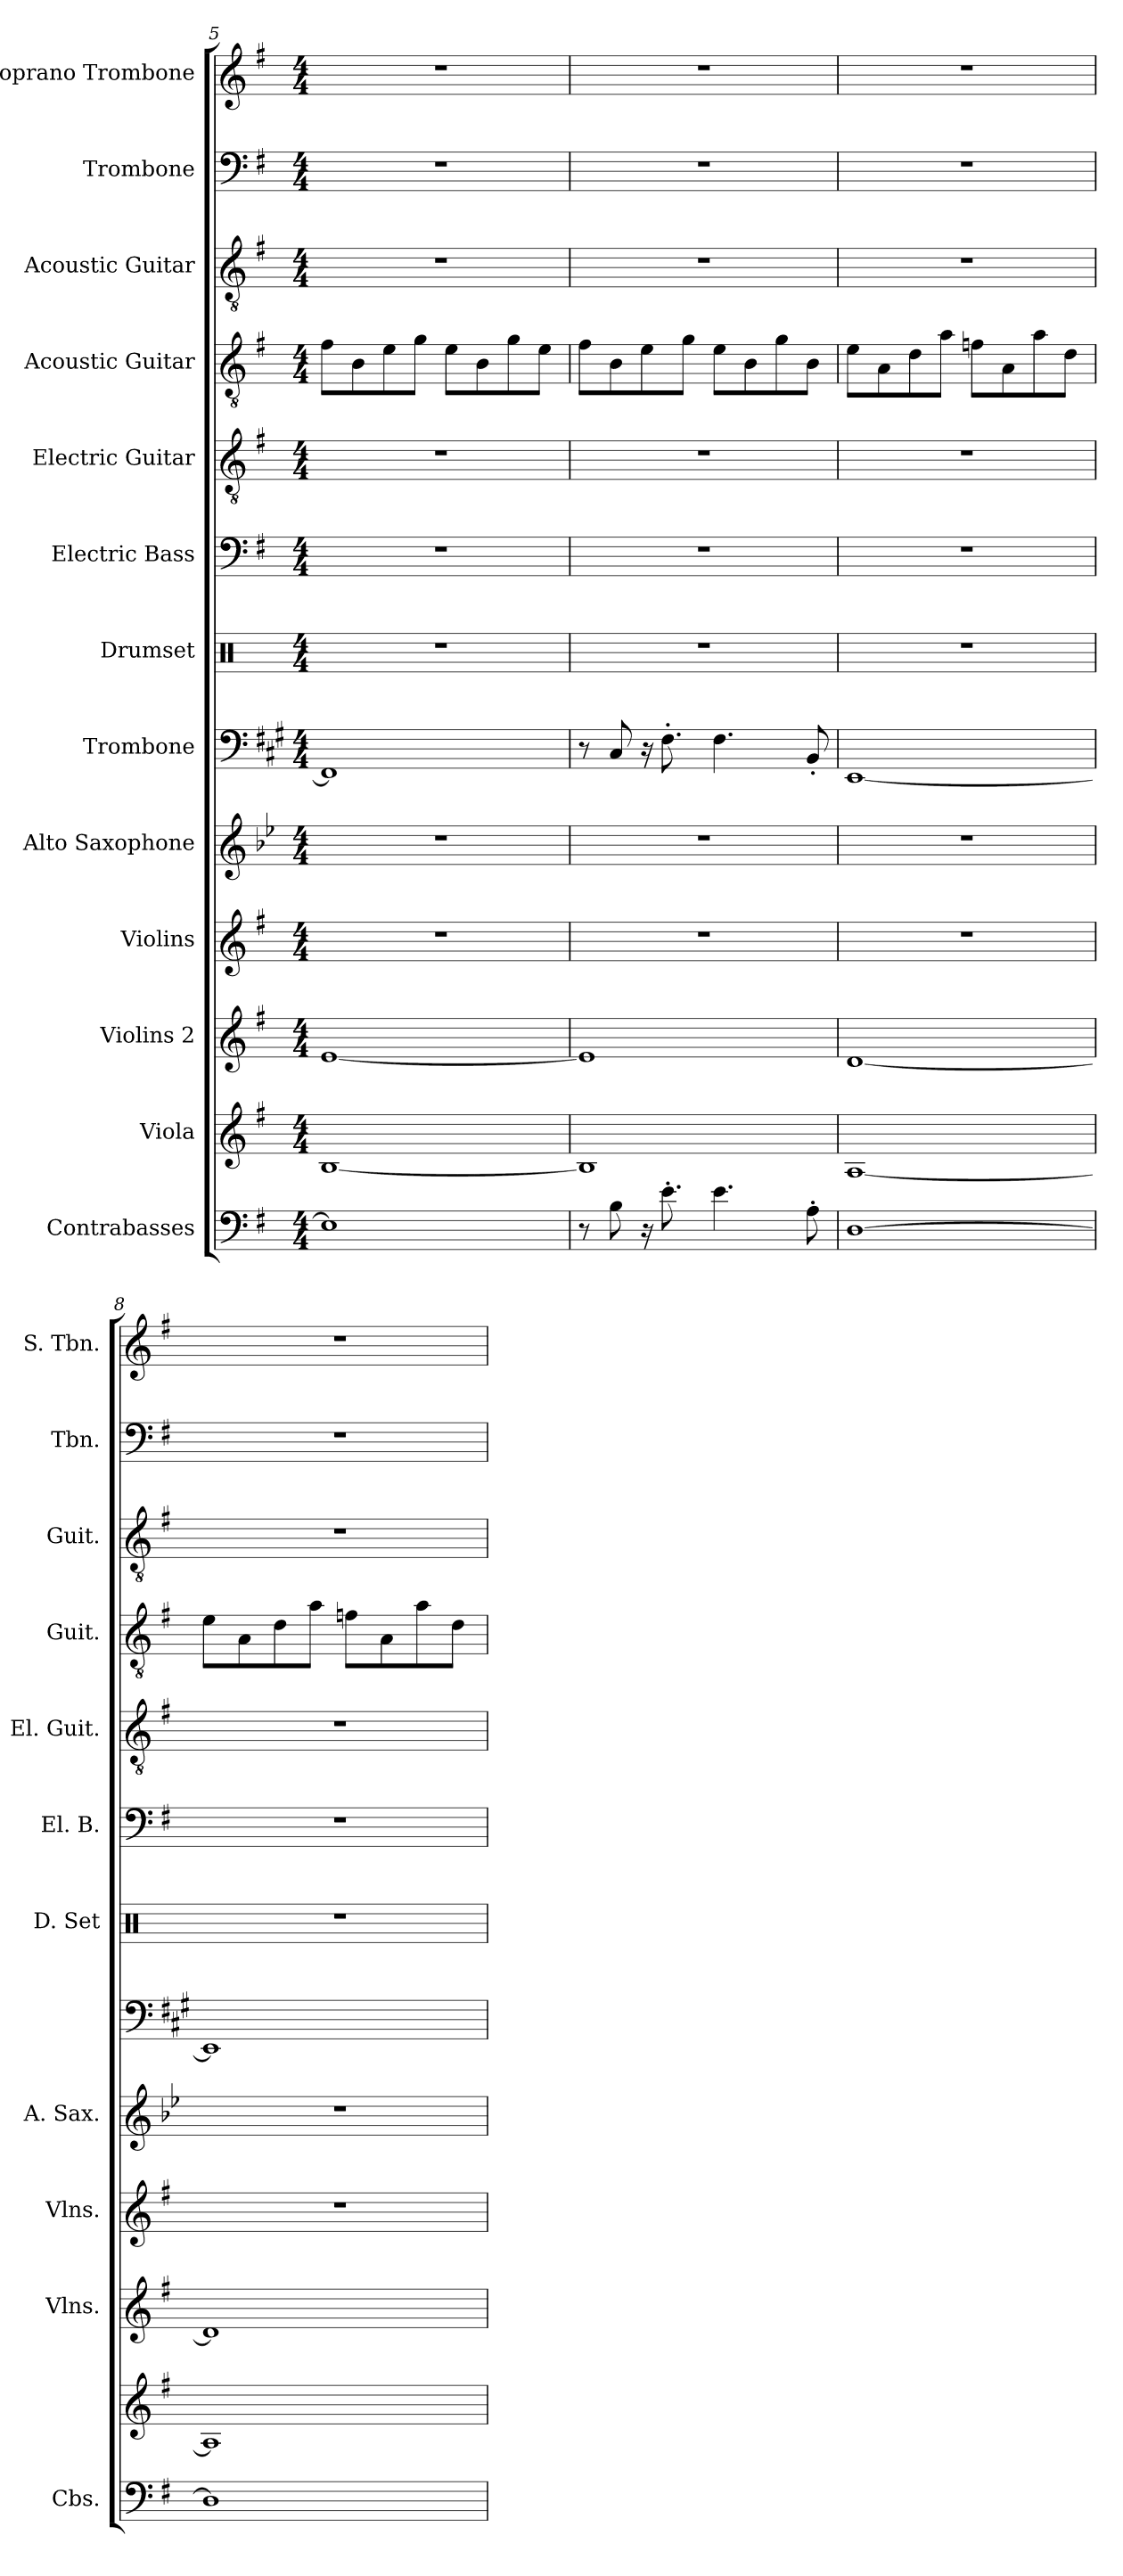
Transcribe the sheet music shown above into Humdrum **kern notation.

**kern	**kern	**kern	**kern	**kern	**kern	**kern	**kern	**kern	**kern	**kern	**kern	**kern
*part13	*part12	*part11	*part10	*part9	*part8	*part7	*part6	*part5	*part4	*part3	*part2	*part1
*staff13	*staff12	*staff11	*staff10	*staff9	*staff8	*staff7	*staff6	*staff5	*staff4	*staff3	*staff2	*staff1
*I"Contrabasses	*I"Viola	*I"Violins 2	*I"Violins	*I"Alto Saxophone	*I"Trombone	*I"Drumset	*I"Electric Bass	*I"Electric Guitar	*I"Acoustic Guitar	*I"Acoustic Guitar	*I"Trombone	*I"Soprano Trombone
*I'Cbs.	*	*I'Vlns.	*I'Vlns.	*I'A. Sax.	*	*I'D. Set	*I'El. B.	*I'El. Guit.	*I'Guit.	*I'Guit.	*I'Tbn.	*I'S. Tbn.
!!LO:PB:g=z
*clefF4	*clefG2	*clefG2	*clefG2	*clefG2	*clefF4	*clefX	*clefF4	*clefGv2	*clefGv2	*clefGv2	*clefF4	*clefG2
*ITrd7c12	*	*	*	*ITrd5c9	*ITrd1c2	*	*ITrd7c12	*	*	*	*	*
*k[f#]	*k[f#]	*k[f#]	*k[f#]	*k[b-e-a-d-g-]	*k[f#]	*k[]	*k[f#]	*k[f#]	*k[f#]	*k[f#]	*k[f#]	*k[f#]
*M4/4	*M4/4	*M4/4	*M4/4	*M4/4	*M4/4	*M4/4	*M4/4	*M4/4	*M4/4	*M4/4	*M4/4	*M4/4
=5	=5	=5	=5	=5	=5	=5	=5	=5	=5	=5	=5	=5
1EE]	[1B	[1e	1r	1r	1EE]	1r	1r	1r	8f#\L	1r	1r	1r
.	.	.	.	.	.	.	.	.	8B\	.	.	.
.	.	.	.	.	.	.	.	.	8e\	.	.	.
.	.	.	.	.	.	.	.	.	8g\J	.	.	.
.	.	.	.	.	.	.	.	.	8e\L	.	.	.
.	.	.	.	.	.	.	.	.	8B\	.	.	.
.	.	.	.	.	.	.	.	.	8g\	.	.	.
.	.	.	.	.	.	.	.	.	8e\J	.	.	.
=6	=6	=6	=6	=6	=6	=6	=6	=6	=6	=6	=6	=6
8r	1B]	1e]	1r	1r	8r	1r	1r	1r	8f#\L	1r	1r	1r
8BB\	.	.	.	.	8BB/	.	.	.	8B\	.	.	.
16r	.	.	.	.	16r	.	.	.	8e\	.	.	.
8.E'\	.	.	.	.	8.E'\	.	.	.	.	.	.	.
.	.	.	.	.	.	.	.	.	8g\J	.	.	.
4.E\	.	.	.	.	4.E\	.	.	.	8e\L	.	.	.
.	.	.	.	.	.	.	.	.	8B\	.	.	.
.	.	.	.	.	.	.	.	.	8g\	.	.	.
8AA'\	.	.	.	.	8AA'/	.	.	.	8B\J	.	.	.
=7	=7	=7	=7	=7	=7	=7	=7	=7	=7	=7	=7	=7
[1DD	[1A	[1d	1r	1r	[1DD	1r	1r	1r	8e\L	1r	1r	1r
.	.	.	.	.	.	.	.	.	8A\	.	.	.
.	.	.	.	.	.	.	.	.	8d\	.	.	.
.	.	.	.	.	.	.	.	.	8a\J	.	.	.
.	.	.	.	.	.	.	.	.	8fn\L	.	.	.
.	.	.	.	.	.	.	.	.	8A\	.	.	.
.	.	.	.	.	.	.	.	.	8a\	.	.	.
.	.	.	.	.	.	.	.	.	8d\J	.	.	.
=8	=8	=8	=8	=8	=8	=8	=8	=8	=8	=8	=8	=8
1DD]	1A]	1d]	1r	1r	1DD]	1r	1r	1r	8e\L	1r	1r	1r
.	.	.	.	.	.	.	.	.	8A\	.	.	.
.	.	.	.	.	.	.	.	.	8d\	.	.	.
.	.	.	.	.	.	.	.	.	8a\J	.	.	.
.	.	.	.	.	.	.	.	.	8fn\L	.	.	.
.	.	.	.	.	.	.	.	.	8A\	.	.	.
.	.	.	.	.	.	.	.	.	8a\	.	.	.
.	.	.	.	.	.	.	.	.	8d\J	.	.	.
=	=	=	=	=	=	=	=	=	=	=	=	=
*-	*-	*-	*-	*-	*-	*-	*-	*-	*-	*-	*-	*-
